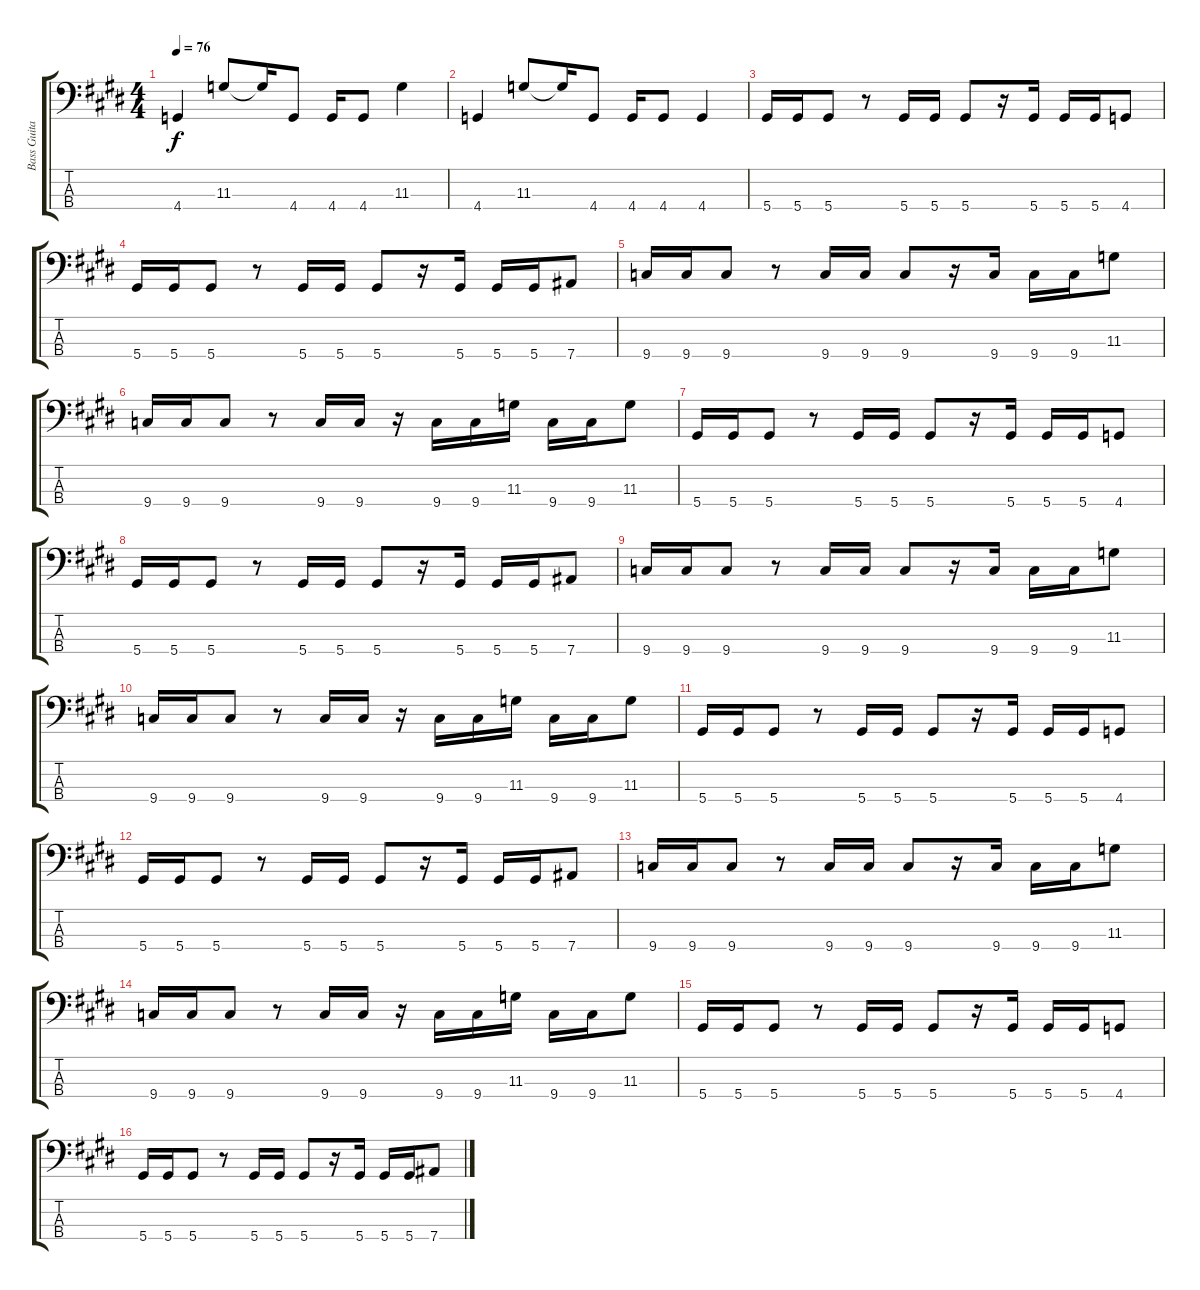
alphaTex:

\track ("Bass Guitar" "Bass Guita") {instrument electricbassfinger}
\staff {score tabs}
\tuning (Gb2 Db2 Ab1 Eb1) {hide}
\ts (4 4)
\tempo 76
\clef f4
\ks e
4.4.4{dy f} 11.3.8 11.3{t}.16 4.4.8 4.4.16 4.4.8 11.3.4 |
4.4.4 11.3.8 11.3{t}.16 4.4.8 4.4.16 4.4.8 4.4.4 |
5.4.16 5.4.16 5.4.8 r.8 5.4.16 5.4.16 5.4.8 r.16 5.4.16 5.4.16 5.4.16 4.4.8 |
5.4.16 5.4.16 5.4.8 r.8 5.4.16 5.4.16 5.4.8 r.16 5.4.16 5.4.16 5.4.16 7.4.8 |
9.4.16 9.4.16 9.4.8 r.8 9.4.16 9.4.16 9.4.8 r.16 9.4.16 9.4.16 9.4.16 11.3.8 |
9.4.16 9.4.16 9.4.8 r.8 9.4.16 9.4.16 r.16 9.4.16 9.4.16 11.3.16 9.4.16 9.4.16 11.3.8 |
5.4.16 5.4.16 5.4.8 r.8 5.4.16 5.4.16 5.4.8 r.16 5.4.16 5.4.16 5.4.16 4.4.8 |
5.4.16 5.4.16 5.4.8 r.8 5.4.16 5.4.16 5.4.8 r.16 5.4.16 5.4.16 5.4.16 7.4.8 |
9.4.16 9.4.16 9.4.8 r.8 9.4.16 9.4.16 9.4.8 r.16 9.4.16 9.4.16 9.4.16 11.3.8 |
9.4.16 9.4.16 9.4.8 r.8 9.4.16 9.4.16 r.16 9.4.16 9.4.16 11.3.16 9.4.16 9.4.16 11.3.8 |
5.4.16 5.4.16 5.4.8 r.8 5.4.16 5.4.16 5.4.8 r.16 5.4.16 5.4.16 5.4.16 4.4.8 |
5.4.16 5.4.16 5.4.8 r.8 5.4.16 5.4.16 5.4.8 r.16 5.4.16 5.4.16 5.4.16 7.4.8 |
9.4.16 9.4.16 9.4.8 r.8 9.4.16 9.4.16 9.4.8 r.16 9.4.16 9.4.16 9.4.16 11.3.8 |
9.4.16 9.4.16 9.4.8 r.8 9.4.16 9.4.16 r.16 9.4.16 9.4.16 11.3.16 9.4.16 9.4.16 11.3.8 |
5.4.16 5.4.16 5.4.8 r.8 5.4.16 5.4.16 5.4.8 r.16 5.4.16 5.4.16 5.4.16 4.4.8 |
5.4.16 5.4.16 5.4.8 r.8 5.4.16 5.4.16 5.4.8 r.16 5.4.16 5.4.16 5.4.16 7.4.8
